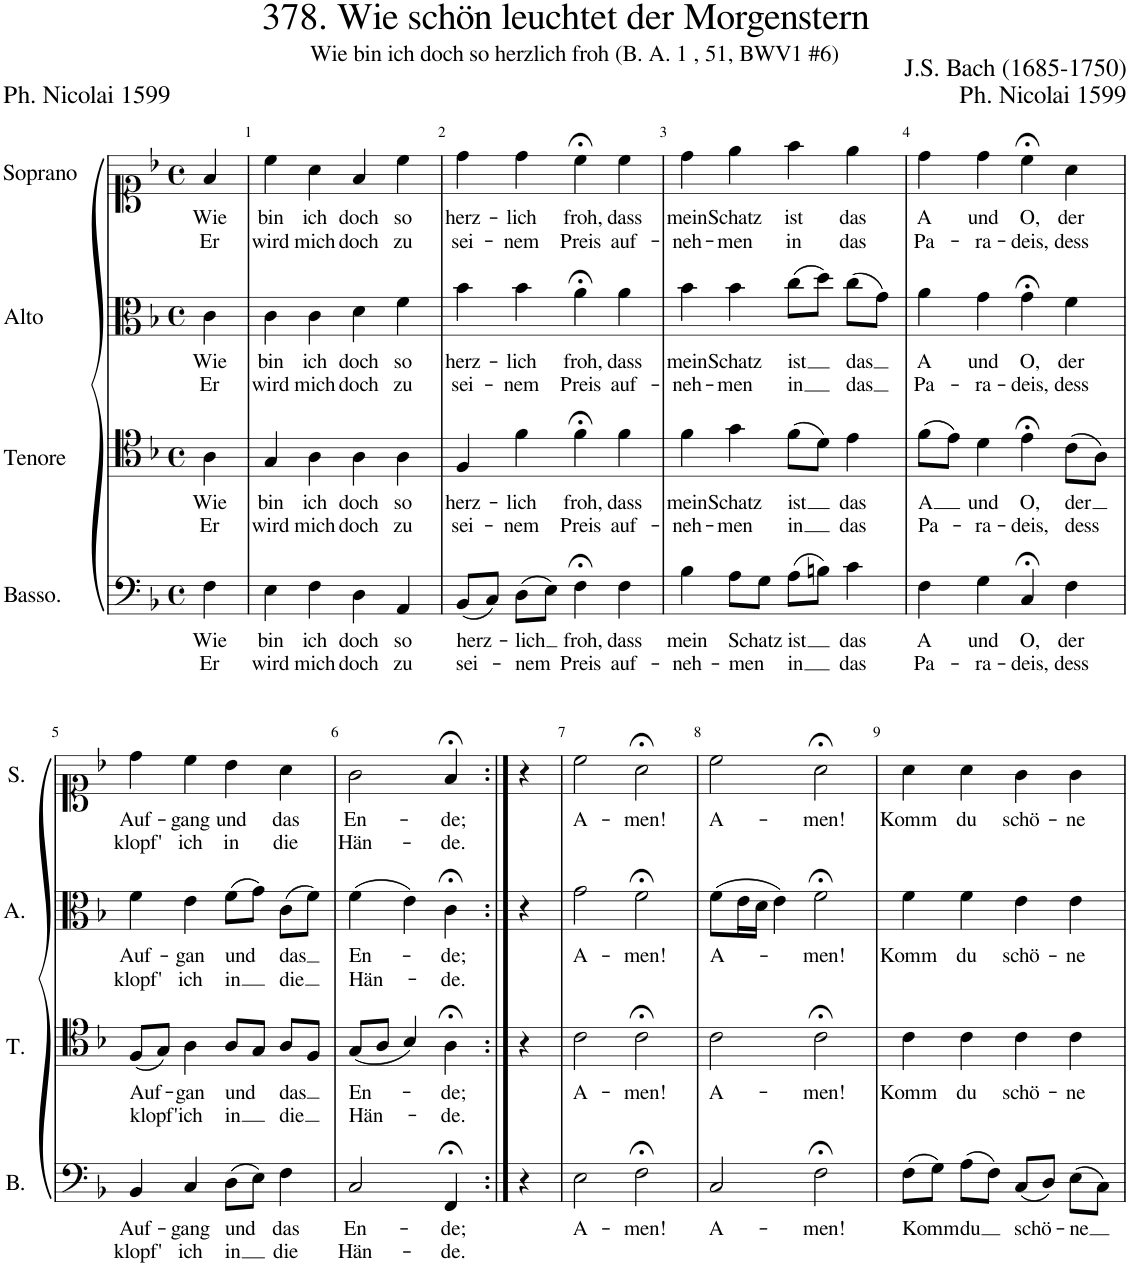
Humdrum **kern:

**kern	**text	**text	**kern	**text	**text	**kern	**text	**text	**kern	**text	**text
*part4	*part4	*part4	*part3	*part3	*part3	*part2	*part2	*part2	*part1	*part1	*part1
*staff4	*staff4	*staff4	*staff3	*staff3	*staff3	*staff2	*staff2	*staff2	*staff1	*staff1	*staff1
*I"Basso.	*	*	*I"Tenore	*	*	*I"Alto	*	*	*I"Soprano	*	*
*I'B.	*	*	*I'T.	*	*	*I'A.	*	*	*I'S.	*	*
*clefF4	*	*	*clefC4	*	*	*clefC3	*	*	*clefC1	*	*
*k[b-]	*	*	*k[b-]	*	*	*k[b-]	*	*	*k[b-]	*	*
*M4/4	*	*	*M4/4	*	*	*M4/4	*	*	*M4/4	*	*
*met(c)	*	*	*met(c)	*	*	*met(c)	*	*	*met(c)	*	*
=	=	=	=	=	=	=	=	=	=	=	=
!	!LO:LY:b	!LO:LY:b	!	!LO:LY:b	!LO:LY:b	!	!LO:LY:b	!LO:LY:b	!	!LO:LY:b	!LO:LY:b
4F\	Wie	Er	4A\	Wie	Er	4c\	Wie	Er	4f/	Wie	Er
=1	=1	=1	=1	=1	=1	=1	=1	=1	=1	=1	=1
!	!LO:LY:b	!LO:LY:b	!	!LO:LY:b	!LO:LY:b	!	!LO:LY:b	!LO:LY:b	!	!LO:LY:b	!LO:LY:b
4E\	bin	wird	4G/	bin	wird	4c\	bin	wird	4cc\	bin	wird
!	!LO:LY:b	!LO:LY:b	!	!LO:LY:b	!LO:LY:b	!	!LO:LY:b	!LO:LY:b	!	!LO:LY:b	!LO:LY:b
4F\	ich	mich	4A\	ich	mich	4c\	ich	mich	4a\	ich	mich
!	!LO:LY:b	!LO:LY:b	!	!LO:LY:b	!LO:LY:b	!	!LO:LY:b	!LO:LY:b	!	!LO:LY:b	!LO:LY:b
4D\	doch	doch	4A\	doch	doch	4d\	doch	doch	4f/	doch	doch
!	!LO:LY:b	!LO:LY:b	!	!LO:LY:b	!LO:LY:b	!	!LO:LY:b	!LO:LY:b	!	!LO:LY:b	!LO:LY:b
4AA/	so	zu	4A\	so	zu	4f\	so	zu	4cc\	so	zu
=2	=2	=2	=2	=2	=2	=2	=2	=2	=2	=2	=2
!	!LO:LY:b	!LO:LY:b	!	!LO:LY:b	!LO:LY:b	!	!LO:LY:b	!LO:LY:b	!	!LO:LY:b	!LO:LY:b
(8BB-/L	herz-	sei-	4F/	herz-	sei-	4b-\	herz-	sei-	4dd\	herz-	sei-
8C/J)	.	.	.	.	.	.	.	.	.	.	.
!	!LO:LY:b	!LO:LY:b	!	!LO:LY:b	!LO:LY:b	!	!LO:LY:b	!LO:LY:b	!	!LO:LY:b	!LO:LY:b
(8D\L	-lich	-nem	4f\	-lich	-nem	4b-\	-lich	-nem	4dd\	-lich	-nem
8E\J)	.	.	.	.	.	.	.	.	.	.	.
!	!LO:LY:b	!LO:LY:b	!	!LO:LY:b	!LO:LY:b	!	!LO:LY:b	!LO:LY:b	!	!LO:LY:b	!LO:LY:b
4F;<\	froh,	Preis	4f;<\	froh,	Preis	4a;<\	froh,	Preis	4cc;<\	froh,	Preis
!	!LO:LY:b	!LO:LY:b	!	!LO:LY:b	!LO:LY:b	!	!LO:LY:b	!LO:LY:b	!	!LO:LY:b	!LO:LY:b
4F\	dass	auf-	4f\	dass	auf-	4a\	dass	auf-	4cc\	dass	auf-
=3	=3	=3	=3	=3	=3	=3	=3	=3	=3	=3	=3
!	!LO:LY:b	!LO:LY:b	!	!LO:LY:b	!LO:LY:b	!	!LO:LY:b	!LO:LY:b	!	!LO:LY:b	!LO:LY:b
4B-\	mein	-neh-	4f\	mein	-neh-	4b-\	mein	-neh-	4dd\	mein	-neh-
!	!LO:LY:b	!LO:LY:b	!	!LO:LY:b	!LO:LY:b	!	!LO:LY:b	!LO:LY:b	!	!LO:LY:b	!LO:LY:b
8A\L	Schatz	-men	4g\	Schatz	-men	4b-\	Schatz	-men	4ee\	Schatz	-men
8G\J	.	.	.	.	.	.	.	.	.	.	.
!	!LO:LY:b	!LO:LY:b	!	!LO:LY:b	!LO:LY:b	!	!LO:LY:b	!LO:LY:b	!	!LO:LY:b	!LO:LY:b
(8A\L	ist	in	(8f\L	ist	in	(8cc\L	ist	in	4ff\	ist	in
8Bn\J)	.	.	8d\J)	.	.	8dd\J)	.	.	.	.	.
!	!LO:LY:b	!LO:LY:b	!	!LO:LY:b	!LO:LY:b	!	!LO:LY:b	!LO:LY:b	!	!LO:LY:b	!LO:LY:b
4c\	das	das	4e\	das	das	(8cc\L	das	das	4ee\	das	das
.	.	.	.	.	.	8g\J)	.	.	.	.	.
=4	=4	=4	=4	=4	=4	=4	=4	=4	=4	=4	=4
!	!LO:LY:b	!LO:LY:b	!	!LO:LY:b	!LO:LY:b	!	!LO:LY:b	!LO:LY:b	!	!LO:LY:b	!LO:LY:b
4F\	A	Pa-	(8f\L	A	Pa-	4a\	A	Pa-	4dd\	A	Pa-
.	.	.	8e\J)	.	.	.	.	.	.	.	.
!	!LO:LY:b	!LO:LY:b	!	!LO:LY:b	!LO:LY:b	!	!LO:LY:b	!LO:LY:b	!	!LO:LY:b	!LO:LY:b
4G\	und	-ra-	4d\	und	-ra-	4g\	und	-ra-	4dd\	und	-ra-
!	!LO:LY:b	!LO:LY:b	!	!LO:LY:b	!LO:LY:b	!	!LO:LY:b	!LO:LY:b	!	!LO:LY:b	!LO:LY:b
4C;</	O,	-deis,	4e;<\	O,	-deis,	4g;<\	O,	-deis,	4cc;<\	O,	-deis,
!	!LO:LY:b	!LO:LY:b	!	!LO:LY:b	!LO:LY:b	!	!LO:LY:b	!LO:LY:b	!	!LO:LY:b	!LO:LY:b
4F\	der	dess	(8c\L	der	dess	4f\	der	dess	4a\	der	dess
.	.	.	8A\J)	.	.	.	.	.	.	.	.
!!LO:LB:g=z
=5	=5	=5	=5	=5	=5	=5	=5	=5	=5	=5	=5
!	!LO:LY:b	!LO:LY:b	!	!LO:LY:b	!LO:LY:b	!	!LO:LY:b	!LO:LY:b	!	!LO:LY:b	!LO:LY:b
4BB-/	Auf-	klopf'	(8F/L	Auf-	klopf'	4f\	Auf-	klopf'	4dd\	Auf-	klopf'
.	.	.	8G/J)	.	.	.	.	.	.	.	.
!	!LO:LY:b	!LO:LY:b	!	!LO:LY:b	!LO:LY:b	!	!LO:LY:b	!LO:LY:b	!	!LO:LY:b	!LO:LY:b
4C/	-gang	ich	4A\	-gan	ich	4e\	-gan	ich	4cc\	-gang	ich
!	!LO:LY:b	!LO:LY:b	!	!LO:LY:b	!LO:LY:b	!	!LO:LY:b	!LO:LY:b	!	!LO:LY:b	!LO:LY:b
(8D\L	und	in	8A/L	und	in	(8f\L	und	in	4b-\	und	in
8E\J)	.	.	8G/J	.	.	8g\J)	.	.	.	.	.
!	!LO:LY:b	!LO:LY:b	!	!LO:LY:b	!LO:LY:b	!	!LO:LY:b	!LO:LY:b	!	!LO:LY:b	!LO:LY:b
4F\	das	die	8A/L	das	die	(8c\L	das	die	4a\	das	die
.	.	.	8F/J	.	.	8f\J)	.	.	.	.	.
=6	=6	=6	=6	=6	=6	=6	=6	=6	=6	=6	=6
!	!LO:LY:b	!LO:LY:b	!	!LO:LY:b	!LO:LY:b	!	!LO:LY:b	!LO:LY:b	!	!LO:LY:b	!LO:LY:b
2C/	En-	Hän-	(8G/L	En-	Hän-	(4f\	En-	Hän-	2g\	En-	Hän-
.	.	.	8A/J	.	.	.	.	.	.	.	.
.	.	.	4B-/)	.	.	4e\)	.	.	.	.	.
!	!LO:LY:b	!LO:LY:b	!	!LO:LY:b	!LO:LY:b	!	!LO:LY:b	!LO:LY:b	!	!LO:LY:b	!LO:LY:b
4FF;</	-de;	-de.	4A;<\	-de;	-de.	4c;<\	-de;	-de.	4f;</	-de;	-de.
=6X1:|!	=6X1:|!	=6X1:|!	=6X1:|!	=6X1:|!	=6X1:|!	=6X1:|!	=6X1:|!	=6X1:|!	=6X1:|!	=6X1:|!	=6X1:|!
4r	.	.	4r	.	.	4r	.	.	4r	.	.
=7	=7	=7	=7	=7	=7	=7	=7	=7	=7	=7	=7
!	!LO:LY:b	!	!	!LO:LY:b	!	!	!LO:LY:b	!	!	!LO:LY:b	!
2E\	A-	.	2c\	A-	.	2g\	A-	.	2cc\	A-	.
!	!LO:LY:b	!	!	!LO:LY:b	!	!	!LO:LY:b	!	!	!LO:LY:b	!
2F;<\	-men!	.	2c;<\	-men!	.	2f;<\	-men!	.	2a;<\	-men!	.
=8	=8	=8	=8	=8	=8	=8	=8	=8	=8	=8	=8
!	!LO:LY:b	!	!	!LO:LY:b	!	!	!LO:LY:b	!	!	!LO:LY:b	!
2C/	A-	.	2c\	A-	.	(8f\L	A-	.	2cc\	A-	.
.	.	.	.	.	.	16e\L	.	.	.	.	.
.	.	.	.	.	.	16d\JJ	.	.	.	.	.
.	.	.	.	.	.	4e\)	.	.	.	.	.
!	!LO:LY:b	!	!	!LO:LY:b	!	!	!LO:LY:b	!	!	!LO:LY:b	!
2F;<\	-men!	.	2c;<\	-men!	.	2f;<\	-men!	.	2a;<\	-men!	.
=9	=9	=9	=9	=9	=9	=9	=9	=9	=9	=9	=9
!	!LO:LY:b	!	!	!LO:LY:b	!	!	!LO:LY:b	!	!	!LO:LY:b	!
(8F\L	Komm	.	4c\	Komm	.	4f\	Komm	.	4a\	Komm	.
8G\J)	.	.	.	.	.	.	.	.	.	.	.
!	!LO:LY:b	!	!	!LO:LY:b	!	!	!LO:LY:b	!	!	!LO:LY:b	!
(8A\L	du	.	4c\	du	.	4f\	du	.	4a\	du	.
8F\J)	.	.	.	.	.	.	.	.	.	.	.
!	!LO:LY:b	!	!	!LO:LY:b	!	!	!LO:LY:b	!	!	!LO:LY:b	!
(8C/L	schö-	.	4c\	schö-	.	4e\	schö-	.	4g\	schö-	.
8D/J)	.	.	.	.	.	.	.	.	.	.	.
!	!LO:LY:b	!	!	!LO:LY:b	!	!	!LO:LY:b	!	!	!LO:LY:b	!
(8E\L	-ne	.	4c\	-ne	.	4e\	-ne	.	4g\	-ne	.
8C\J)	.	.	.	.	.	.	.	.	.	.	.
=	=	=	=	=	=	=	=	=	=	=	=
*-	*-	*-	*-	*-	*-	*-	*-	*-	*-	*-	*-
